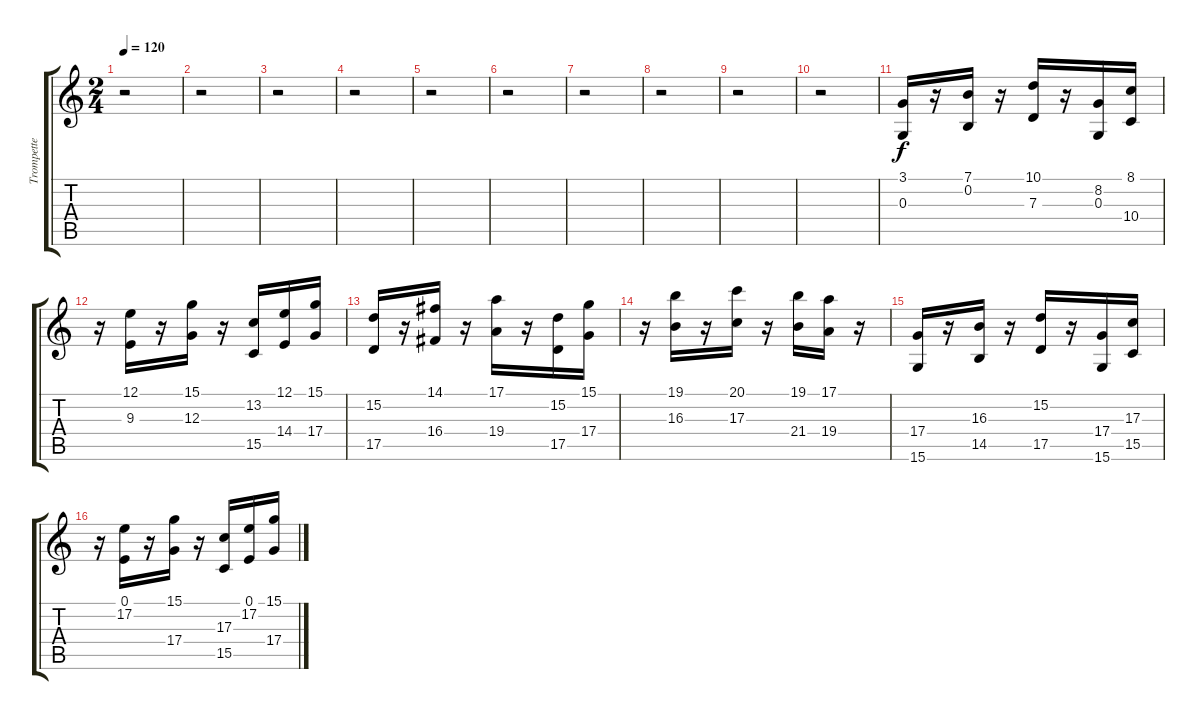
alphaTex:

\track ("Trompette" "Trompette") {instrument trumpet}
\staff {score tabs}
\tuning (E4 B3 G3 D3 A2 E2) {hide}
\ts (2 4)
\tempo 120
\clef g2
\ks c
r.2{dy f} |
r.2 |
r.2 |
r.2 |
r.2 |
r.2 |
r.2 |
r.2 |
r.2 |
r.2 |
(3.1 0.3).16 r.16 (7.1 0.2).16 r.16 (10.1 7.3).16 r.16 (8.2 0.3).16 (8.1 10.4).16 |
r.16 (12.1 9.3).16 r.16 (15.1 12.3).16 r.16 (13.2 15.5).16 (12.1 14.4).16 (15.1 17.4).16 |
(15.2 17.5).16 r.16 (14.1 16.4).16 r.16 (17.1 19.4).16 r.16 (15.2 17.5).16 (15.1 17.4).16 |
r.16 (19.1 16.3).16 r.16 (20.1 17.3).16 r.16 (19.1 21.4).16 (17.1 19.4).16 r.16 |
(17.4 15.6).16 r.16 (16.3 14.5).16 r.16 (15.2 17.5).16 r.16 (17.4 15.6).16 (17.3 15.5).16 |
r.16 (0.1 17.2).16 r.16 (15.1 17.4).16 r.16 (17.3 15.5).16 (0.1 17.2).16 (15.1 17.4).16
